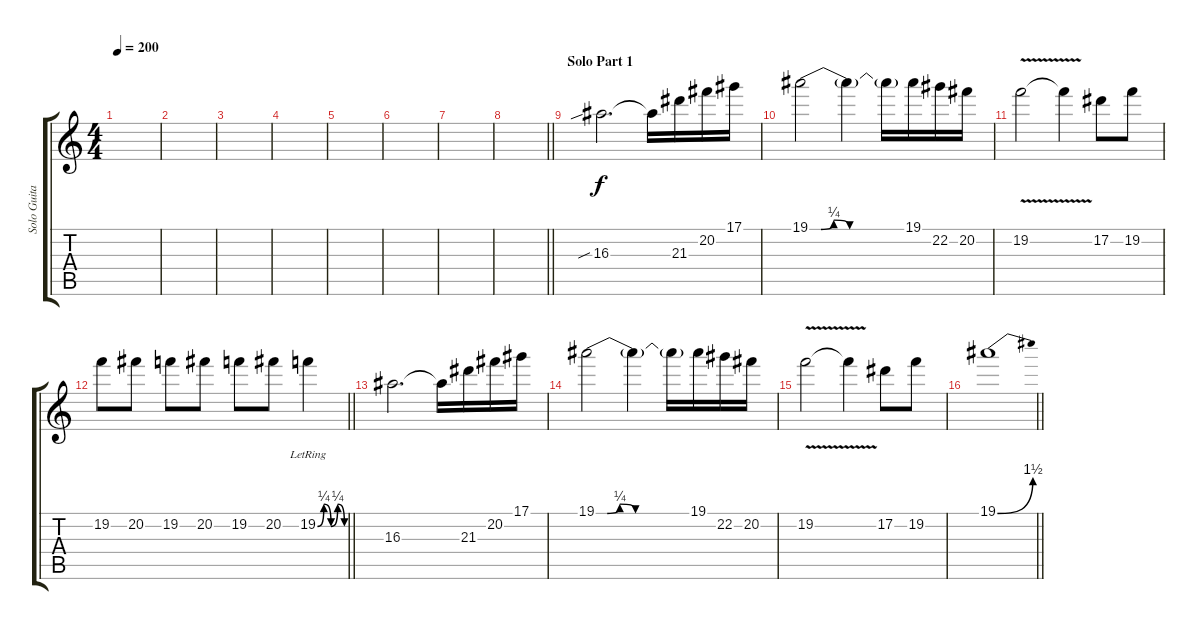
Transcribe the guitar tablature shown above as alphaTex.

\track ("Solo Guitar" "Solo Guita") {instrument distortionguitar}
\staff {score tabs}
\tuning (Eb4 Bb3 Gb3 Db3 Ab2 Db2) {hide}
\ts (4 4)
\tempo 200
\clef g2
\ks c
|
|
|
|
|
|
|
\barLineRight lightlight
|
\section ("" "Solo Part 1")
16.3{sib}.2{d} 16.3{t}.16 21.3.16 20.2.16 17.1.16 |
19.1{be (custom 0 0 7 0 15 1 25 0 45 0 60 0)}.2 19.1{t}.4 19.1{t}.16 19.1.16 22.2.16 20.2.16 |
19.2{v}.2 19.2{t}.4 17.2.8 19.2.8 |
\barLineRight lightlight
19.2.8 20.2.8 19.2.8 20.2.8 19.2.8 20.2.8 19.2{be (custom 0 0 14 1 30 0 45 1 60 0) lr}.4 |
16.3.2{d} 16.3{t}.16 21.3.16 20.2.16 17.1.16 |
19.1{be (custom 0 0 7 0 15 1 25 0 45 0 60 0)}.2 19.1{t}.4 19.1{t}.16 19.1.16 22.2.16 20.2.16 |
19.2{v}.2 19.2{t}.4 17.2.8 19.2.8 |
\barLineRight lightlight
19.1{be (bend 0 0 60 6)}.1
